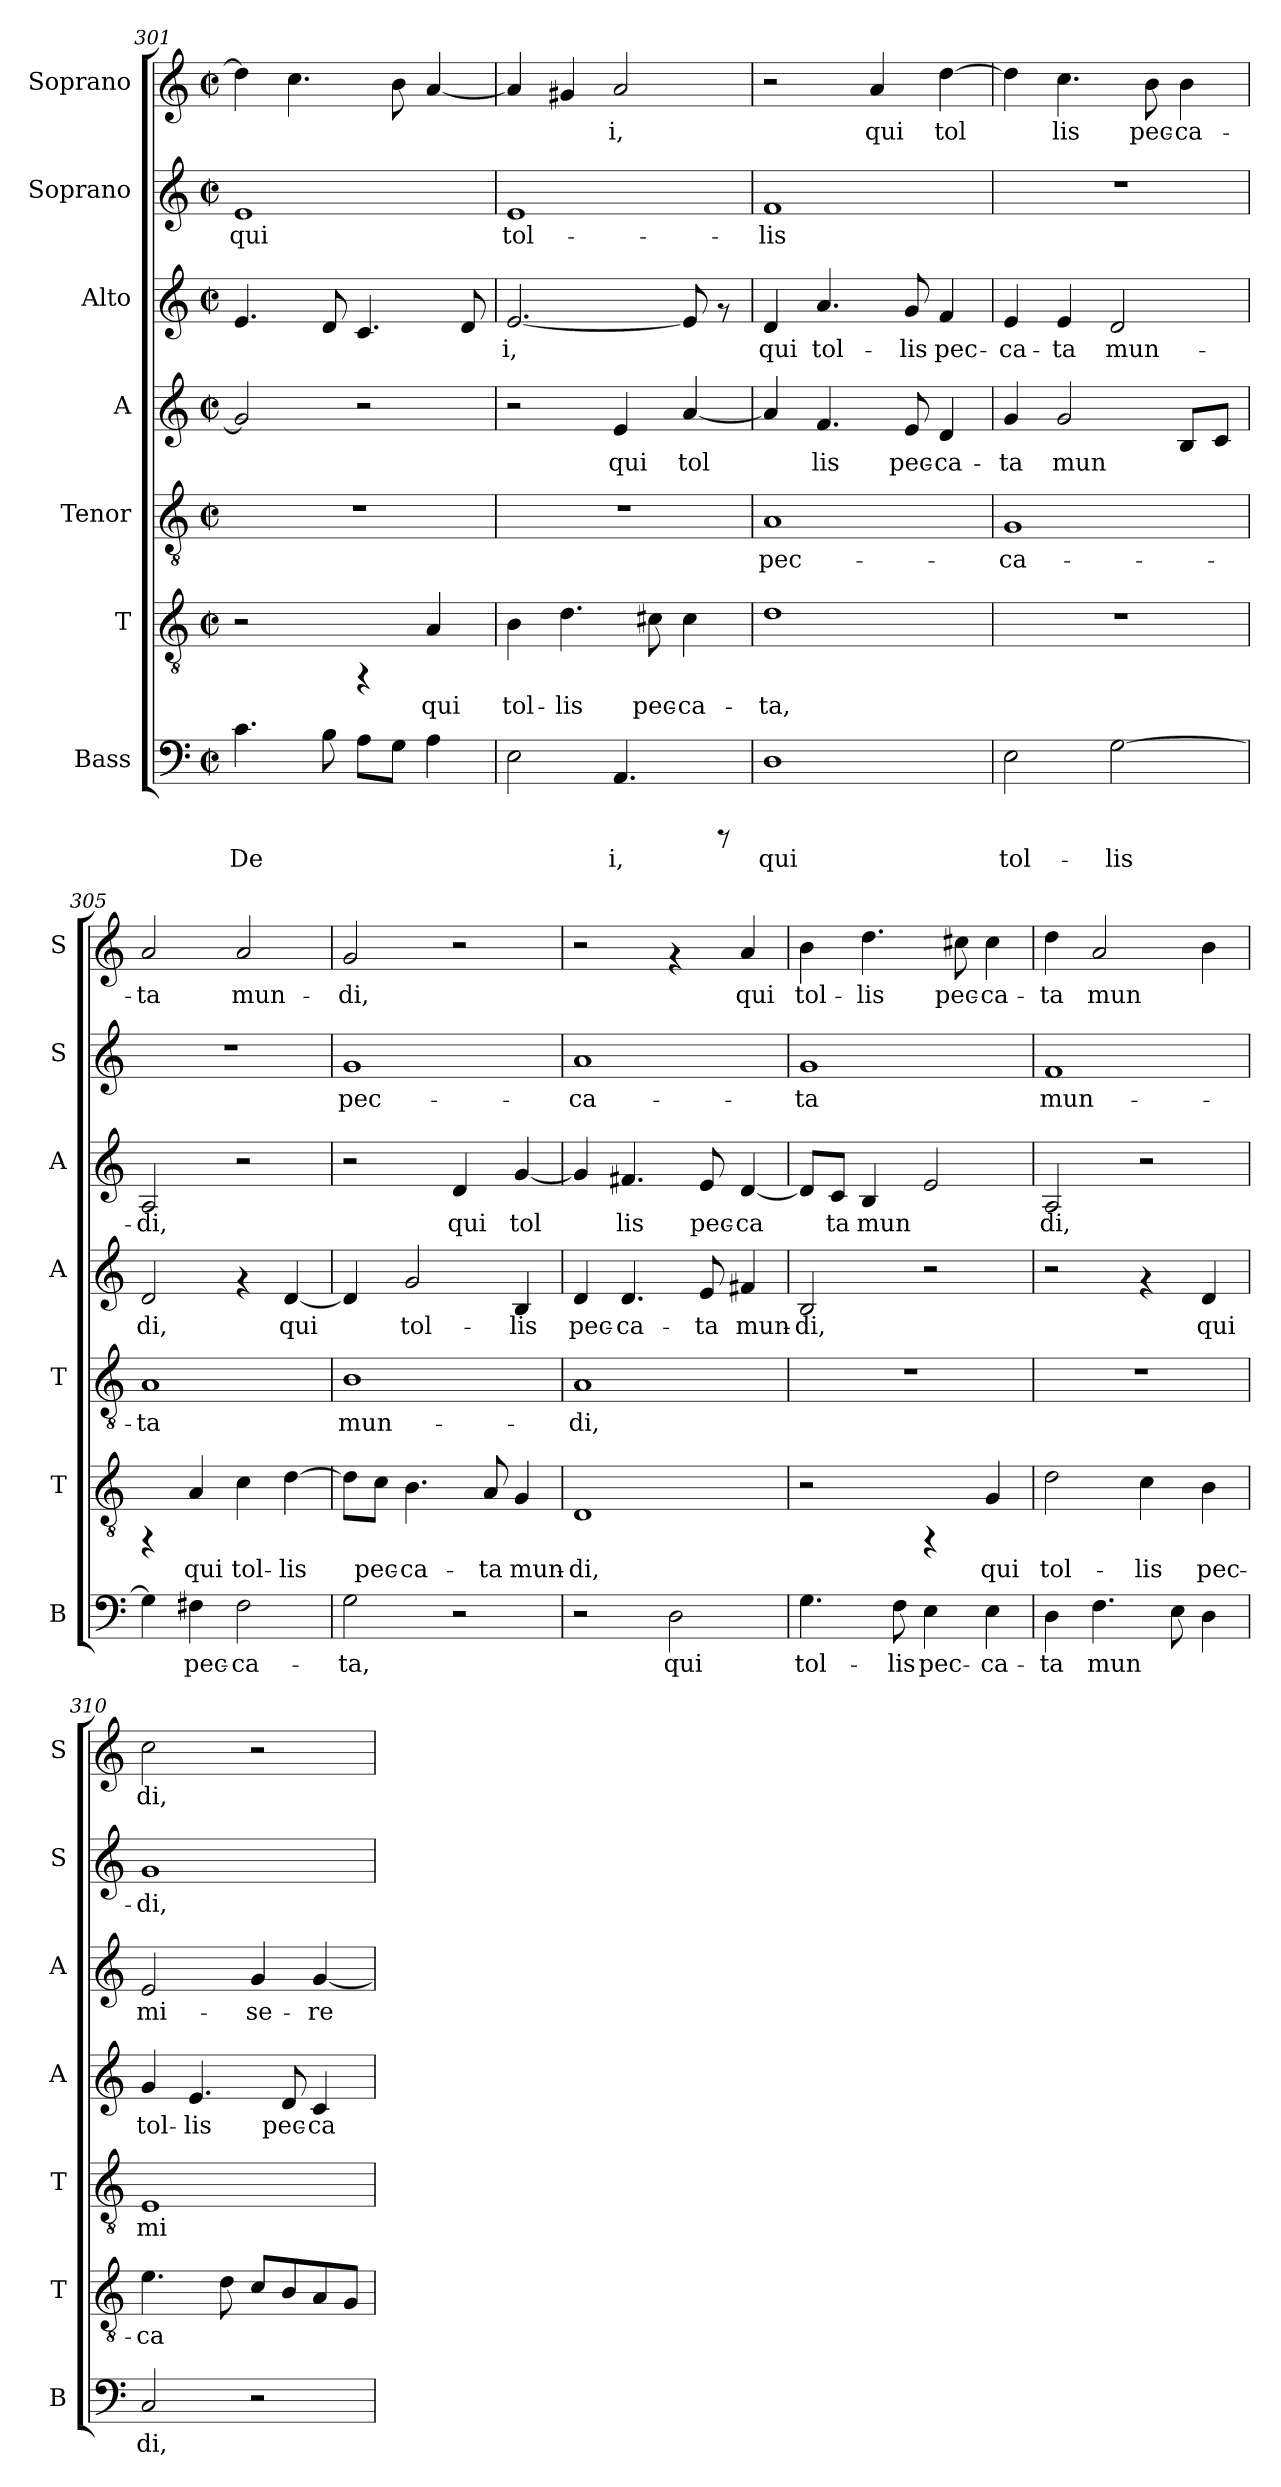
**kern	**text	**kern	**text	**kern	**text	**kern	**text	**kern	**text	**kern	**text	**kern	**text
*part7	*part7	*part6	*part6	*part5	*part5	*part4	*part4	*part3	*part3	*part2	*part2	*part1	*part1
*staff7	*staff7	*staff6	*staff6	*staff5	*staff5	*staff4	*staff4	*staff3	*staff3	*staff2	*staff2	*staff1	*staff1
*I"Bass	*	*I"T	*	*I"Tenor	*	*I"A	*	*I"Alto	*	*I"Soprano	*	*I"Soprano	*
*I'B	*	*I'T	*	*I'T	*	*I'A	*	*I'A	*	*I'S	*	*I'S	*
*clefF4	*	*clefGv2	*	*clefGv2	*	*clefG2	*	*clefG2	*	*clefG2	*	*clefG2	*
*k[]	*	*k[]	*	*k[]	*	*k[]	*	*k[]	*	*k[]	*	*k[]	*
*C:	*	*C:	*	*C:	*	*C:	*	*C:	*	*C:	*	*C:	*
*M2/2	*	*M2/2	*	*M2/2	*	*M2/2	*	*M2/2	*	*M2/2	*	*M2/2	*
*met(c|)	*	*met(c|)	*	*met(c|)	*	*met(c|)	*	*met(c|)	*	*met(c|)	*	*met(c|)	*
=301	=301	=301	=301	=301	=301	=301	=301	=301	=301	=301	=301	=301	=301
!	!LO:LY:b:cj	!	!	!	!	!	!LO:LY:b:cj	!	!LO:LY:b:cj	!	!LO:LY:b:cj	!	!LO:LY:b:cj
4.c\	De-	2r	.	1r	.	2g/]	.	4.e/	--	1e	qui	4dd\]	--
!	!	!	!	!	!	!	!	!	!	!	!	!	!LO:LY:b:cj
.	.	.	.	.	.	.	.	.	.	.	.	4.cc\	--
!	!LO:LY:b:cj	!	!	!	!	!	!	!	!LO:LY:b:cj	!	!	!	!
8B\	--	.	.	.	.	.	.	8d/	--	.	.	.	.
!	!LO:LY:b:cj	!	!	!	!	!	!	!	!LO:LY:b:cj	!	!	!	!
8A\L	--	4rFF	.	.	.	2r	.	4.c/	--	.	.	.	.
!	!LO:LY:b:cj	!	!	!	!	!	!	!	!	!	!	!	!LO:LY:b:cj
8G\J	--	.	.	.	.	.	.	.	.	.	.	8b\	--
!	!LO:LY:b:cj	!	!LO:LY:b:cj	!	!	!	!	!	!	!	!	!	!LO:LY:b:cj
4A\	--	4A/	qui	.	.	.	.	.	.	.	.	[<4a/	--
!	!	!	!	!	!	!	!	!	!LO:LY:b:cj	!	!	!	!
.	.	.	.	.	.	.	.	8d/	--	.	.	.	.
=302	=302	=302	=302	=302	=302	=302	=302	=302	=302	=302	=302	=302	=302
!	!LO:LY:b:cj	!	!LO:LY:b:cj	!	!	!	!	!	!LO:LY:b:cj	!	!LO:LY:b:cj	!	!LO:LY:b:cj
2E\	--	4B\	tol-	1r	.	2r	.	[<2.e/	-i,	1e	tol-	4a/]	--
!	!	!	!LO:LY:b:cj	!	!	!	!	!	!	!	!	!	!LO:LY:b:cj
.	.	4.d\	-lis	.	.	.	.	.	.	.	.	4g#X/	--
!	!LO:LY:b:cj	!	!	!	!	!	!LO:LY:b:cj	!	!	!	!	!	!LO:LY:b:cj
4.AA/	-i,	.	.	.	.	4e/	qui	.	.	.	.	2a/	-i,
!	!	!	!LO:LY:b:cj	!	!	!	!	!	!	!	!	!	!
.	.	8c#X\	pec-	.	.	.	.	.	.	.	.	.	.
!	!	!	!LO:LY:b:cj	!	!	!	!LO:LY:b:cj	!	!LO:LY:b:cj	!	!	!	!
.	.	4c#\	-ca-	.	.	[<4a/	tol-	8e/]	.	.	.	.	.
8rCCC	.	.	.	.	.	.	.	8rf	.	.	.	.	.
=303	=303	=303	=303	=303	=303	=303	=303	=303	=303	=303	=303	=303	=303
!	!LO:LY:b:cj	!	!LO:LY:b:cj	!	!LO:LY:b:cj	!	!LO:LY:b:cj	!	!LO:LY:b:cj	!	!LO:LY:b:cj	!	!
1D	qui	1d	-ta,	1A	pec-	4a/]	--	4d/	qui	1f	-lis	2r	.
!	!	!	!	!	!	!	!LO:LY:b:cj	!	!LO:LY:b:cj	!	!	!	!
.	.	.	.	.	.	4.f/	-lis	4.a/	tol-	.	.	.	.
!	!	!	!	!	!	!	!	!	!	!	!	!	!LO:LY:b:cj
.	.	.	.	.	.	.	.	.	.	.	.	4a/	qui
!	!	!	!	!	!	!	!LO:LY:b:cj	!	!LO:LY:b:cj	!	!	!	!
.	.	.	.	.	.	8e/	pec-	8g/	-lis	.	.	.	.
!	!	!	!	!	!	!	!LO:LY:b:cj	!	!LO:LY:b:cj	!	!	!	!LO:LY:b:cj
.	.	.	.	.	.	4d/	-ca-	4f/	pec-	.	.	[>4dd\	tol-
=304	=304	=304	=304	=304	=304	=304	=304	=304	=304	=304	=304	=304	=304
!	!LO:LY:b:cj	!	!	!	!LO:LY:b:cj	!	!LO:LY:b:cj	!	!LO:LY:b:cj	!	!	!	!LO:LY:b:cj
2E\	tol-	1r	.	1G	-ca-	4g/	-ta	4e/	-ca-	1r	.	4dd\]	--
!	!	!	!	!	!	!	!LO:LY:b:cj	!	!LO:LY:b:cj	!	!	!	!LO:LY:b:cj
.	.	.	.	.	.	2g/	mun-	4e/	-ta	.	.	4.cc\	-lis
!	!LO:LY:b:cj	!	!	!	!	!	!	!	!LO:LY:b:cj	!	!	!	!
[>2G\	-lis	.	.	.	.	.	.	2d/	mun-	.	.	.	.
!	!	!	!	!	!	!	!	!	!	!	!	!	!LO:LY:b:cj
.	.	.	.	.	.	.	.	.	.	.	.	8b\	pec-
!	!	!	!	!	!	!	!LO:LY:b:cj	!	!	!	!	!	!LO:LY:b:cj
.	.	.	.	.	.	8B/L	--	.	.	.	.	4b\	-ca-
!	!	!	!	!	!	!	!LO:LY:b:cj	!	!	!	!	!	!
.	.	.	.	.	.	8c/J	--	.	.	.	.	.	.
!!LO:PB:g=z
=305	=305	=305	=305	=305	=305	=305	=305	=305	=305	=305	=305	=305	=305
!	!LO:LY:b:cj	!	!	!	!LO:LY:b:cj	!	!LO:LY:b:cj	!	!LO:LY:b:cj	!	!	!	!LO:LY:b:cj
4G\]	.	4rFF	.	1A	-ta	2d/	-di,	2A/	-di,	1r	.	2a/	-ta
!	!LO:LY:b:cj	!	!LO:LY:b:cj	!	!	!	!	!	!	!	!	!	!
4F#X\	pec-	4A/	qui	.	.	.	.	.	.	.	.	.	.
!	!LO:LY:b:cj	!	!LO:LY:b:cj	!	!	!	!	!	!	!	!	!	!LO:LY:b:cj
2F#\	-ca-	4c\	tol-	.	.	4rf	.	2r	.	.	.	2a/	mun-
!	!	!	!LO:LY:b:cj	!	!	!	!LO:LY:b:cj	!	!	!	!	!	!
.	.	[>4d\	-lis	.	.	[<4d/	qui	.	.	.	.	.	.
=306	=306	=306	=306	=306	=306	=306	=306	=306	=306	=306	=306	=306	=306
!	!LO:LY:b:cj	!	!LO:LY:b:cj	!	!LO:LY:b:cj	!	!LO:LY:b:cj	!	!	!	!LO:LY:b:cj	!	!LO:LY:b:cj
2G\	-ta,	8d\L]	.	1B	mun-	4d/]	.	2r	.	1g	pec-	2g/	-di,
!	!	!	!LO:LY:b:cj	!	!	!	!	!	!	!	!	!	!
.	.	8c\J	pec-	.	.	.	.	.	.	.	.	.	.
!	!	!	!LO:LY:b:cj	!	!	!	!LO:LY:b:cj	!	!	!	!	!	!
.	.	4.B\	-ca-	.	.	2g/	tol-	.	.	.	.	.	.
!	!	!	!	!	!	!	!	!	!LO:LY:b:cj	!	!	!	!
2r	.	.	.	.	.	.	.	4d/	qui	.	.	2r	.
!	!	!	!LO:LY:b:cj	!	!	!	!	!	!	!	!	!	!
.	.	8A/	-ta	.	.	.	.	.	.	.	.	.	.
!	!	!	!LO:LY:b:cj	!	!	!	!LO:LY:b:cj	!	!LO:LY:b:cj	!	!	!	!
.	.	4G/	mun-	.	.	4B/	-lis	[<4g/	tol-	.	.	.	.
=307	=307	=307	=307	=307	=307	=307	=307	=307	=307	=307	=307	=307	=307
!	!	!	!LO:LY:b:cj	!	!LO:LY:b:cj	!	!LO:LY:b:cj	!	!LO:LY:b:cj	!	!LO:LY:b:cj	!	!
2r	.	1D	-di,	1A	-di,	4d/	pec-	4g/]	--	1a	-ca-	2r	.
!	!	!	!	!	!	!	!LO:LY:b:cj	!	!LO:LY:b:cj	!	!	!	!
.	.	.	.	.	.	4.d/	-ca-	4.f#X/	-lis	.	.	.	.
!	!LO:LY:b:cj	!	!	!	!	!	!	!	!	!	!	!	!
2D\	qui	.	.	.	.	.	.	.	.	.	.	4rf	.
!	!	!	!	!	!	!	!LO:LY:b:cj	!	!LO:LY:b:cj	!	!	!	!
.	.	.	.	.	.	8e/	-ta	8e/	pec-	.	.	.	.
!	!	!	!	!	!	!	!LO:LY:b:cj	!	!LO:LY:b:cj	!	!	!	!LO:LY:b:cj
.	.	.	.	.	.	4f#X/	mun-	[<4d/	-ca-	.	.	4a/	qui
=308	=308	=308	=308	=308	=308	=308	=308	=308	=308	=308	=308	=308	=308
!	!LO:LY:b:cj	!	!	!	!	!	!LO:LY:b:cj	!	!LO:LY:b:cj	!	!LO:LY:b:cj	!	!LO:LY:b:cj
4.G\	tol-	2r	.	1r	.	2B/	-di,	8d/L]	--	1g	-ta	4b\	tol-
!	!	!	!	!	!	!	!	!	!LO:LY:b:cj	!	!	!	!
.	.	.	.	.	.	.	.	8c/J	-ta	.	.	.	.
!	!	!	!	!	!	!	!	!	!LO:LY:b:cj	!	!	!	!LO:LY:b:cj
.	.	.	.	.	.	.	.	4B/	mun-	.	.	4.dd\	-lis
!	!LO:LY:b:cj	!	!	!	!	!	!	!	!	!	!	!	!
8F\	-lis	.	.	.	.	.	.	.	.	.	.	.	.
!	!LO:LY:b:cj	!	!	!	!	!	!	!	!LO:LY:b:cj	!	!	!	!
4E\	pec-	4rFF	.	.	.	2r	.	2e/	--	.	.	.	.
!	!	!	!	!	!	!	!	!	!	!	!	!	!LO:LY:b:cj
.	.	.	.	.	.	.	.	.	.	.	.	8cc#X\	pec-
!	!LO:LY:b:cj	!	!LO:LY:b:cj	!	!	!	!	!	!	!	!	!	!LO:LY:b:cj
4E\	-ca-	4G/	qui	.	.	.	.	.	.	.	.	4cc#\	-ca-
=309	=309	=309	=309	=309	=309	=309	=309	=309	=309	=309	=309	=309	=309
!	!LO:LY:b:cj	!	!LO:LY:b:cj	!	!	!	!	!	!LO:LY:b:cj	!	!LO:LY:b:cj	!	!LO:LY:b:cj
4D\	-ta	2d\	tol-	1r	.	2r	.	2A/	-di,	1f	mun-	4dd\	-ta
!	!LO:LY:b:cj	!	!	!	!	!	!	!	!	!	!	!	!LO:LY:b:cj
4.F\	mun-	.	.	.	.	.	.	.	.	.	.	2a/	mun-
!	!	!	!LO:LY:b:cj	!	!	!	!	!	!	!	!	!	!
.	.	4c\	-lis	.	.	4rf	.	2r	.	.	.	.	.
!	!LO:LY:b:cj	!	!	!	!	!	!	!	!	!	!	!	!
8E\	--	.	.	.	.	.	.	.	.	.	.	.	.
!	!LO:LY:b:cj	!	!LO:LY:b:cj	!	!	!	!LO:LY:b:cj	!	!	!	!	!	!LO:LY:b:cj
4D\	--	4B\	pec-	.	.	4d/	qui	.	.	.	.	4b\	--
=310	=310	=310	=310	=310	=310	=310	=310	=310	=310	=310	=310	=310	=310
!	!LO:LY:b:cj	!	!LO:LY:b:cj	!	!LO:LY:b:cj	!	!LO:LY:b:cj	!	!LO:LY:b:cj	!	!LO:LY:b:cj	!	!LO:LY:b:cj
2C/	-di,	4.e\	-ca-	1E	mi-	4g/	tol-	2e/	mi-	1g	-di,	2cc\	-di,
!	!	!	!	!	!	!	!LO:LY:b:cj	!	!	!	!	!	!
.	.	.	.	.	.	4.e/	-lis	.	.	.	.	.	.
!	!	!	!LO:LY:b:cj	!	!	!	!	!	!	!	!	!	!
.	.	8d\	--	.	.	.	.	.	.	.	.	.	.
!	!	!	!LO:LY:b:cj	!	!	!	!	!	!LO:LY:b:cj	!	!	!	!
2r	.	8c/L	--	.	.	.	.	4g/	-se-	.	.	2r	.
!	!	!	!LO:LY:b:cj	!	!	!	!LO:LY:b:cj	!	!	!	!	!	!
.	.	8B/	--	.	.	8d/	pec-	.	.	.	.	.	.
!	!	!	!LO:LY:b:cj	!	!	!	!LO:LY:b:cj	!	!LO:LY:b:cj	!	!	!	!
.	.	8A/	--	.	.	4c/	-ca-	[<4g/	-re-	.	.	.	.
!	!	!	!LO:LY:b:cj	!	!	!	!	!	!	!	!	!	!
.	.	8G/J	--	.	.	.	.	.	.	.	.	.	.
=	=	=	=	=	=	=	=	=	=	=	=	=	=
*-	*-	*-	*-	*-	*-	*-	*-	*-	*-	*-	*-	*-	*-
